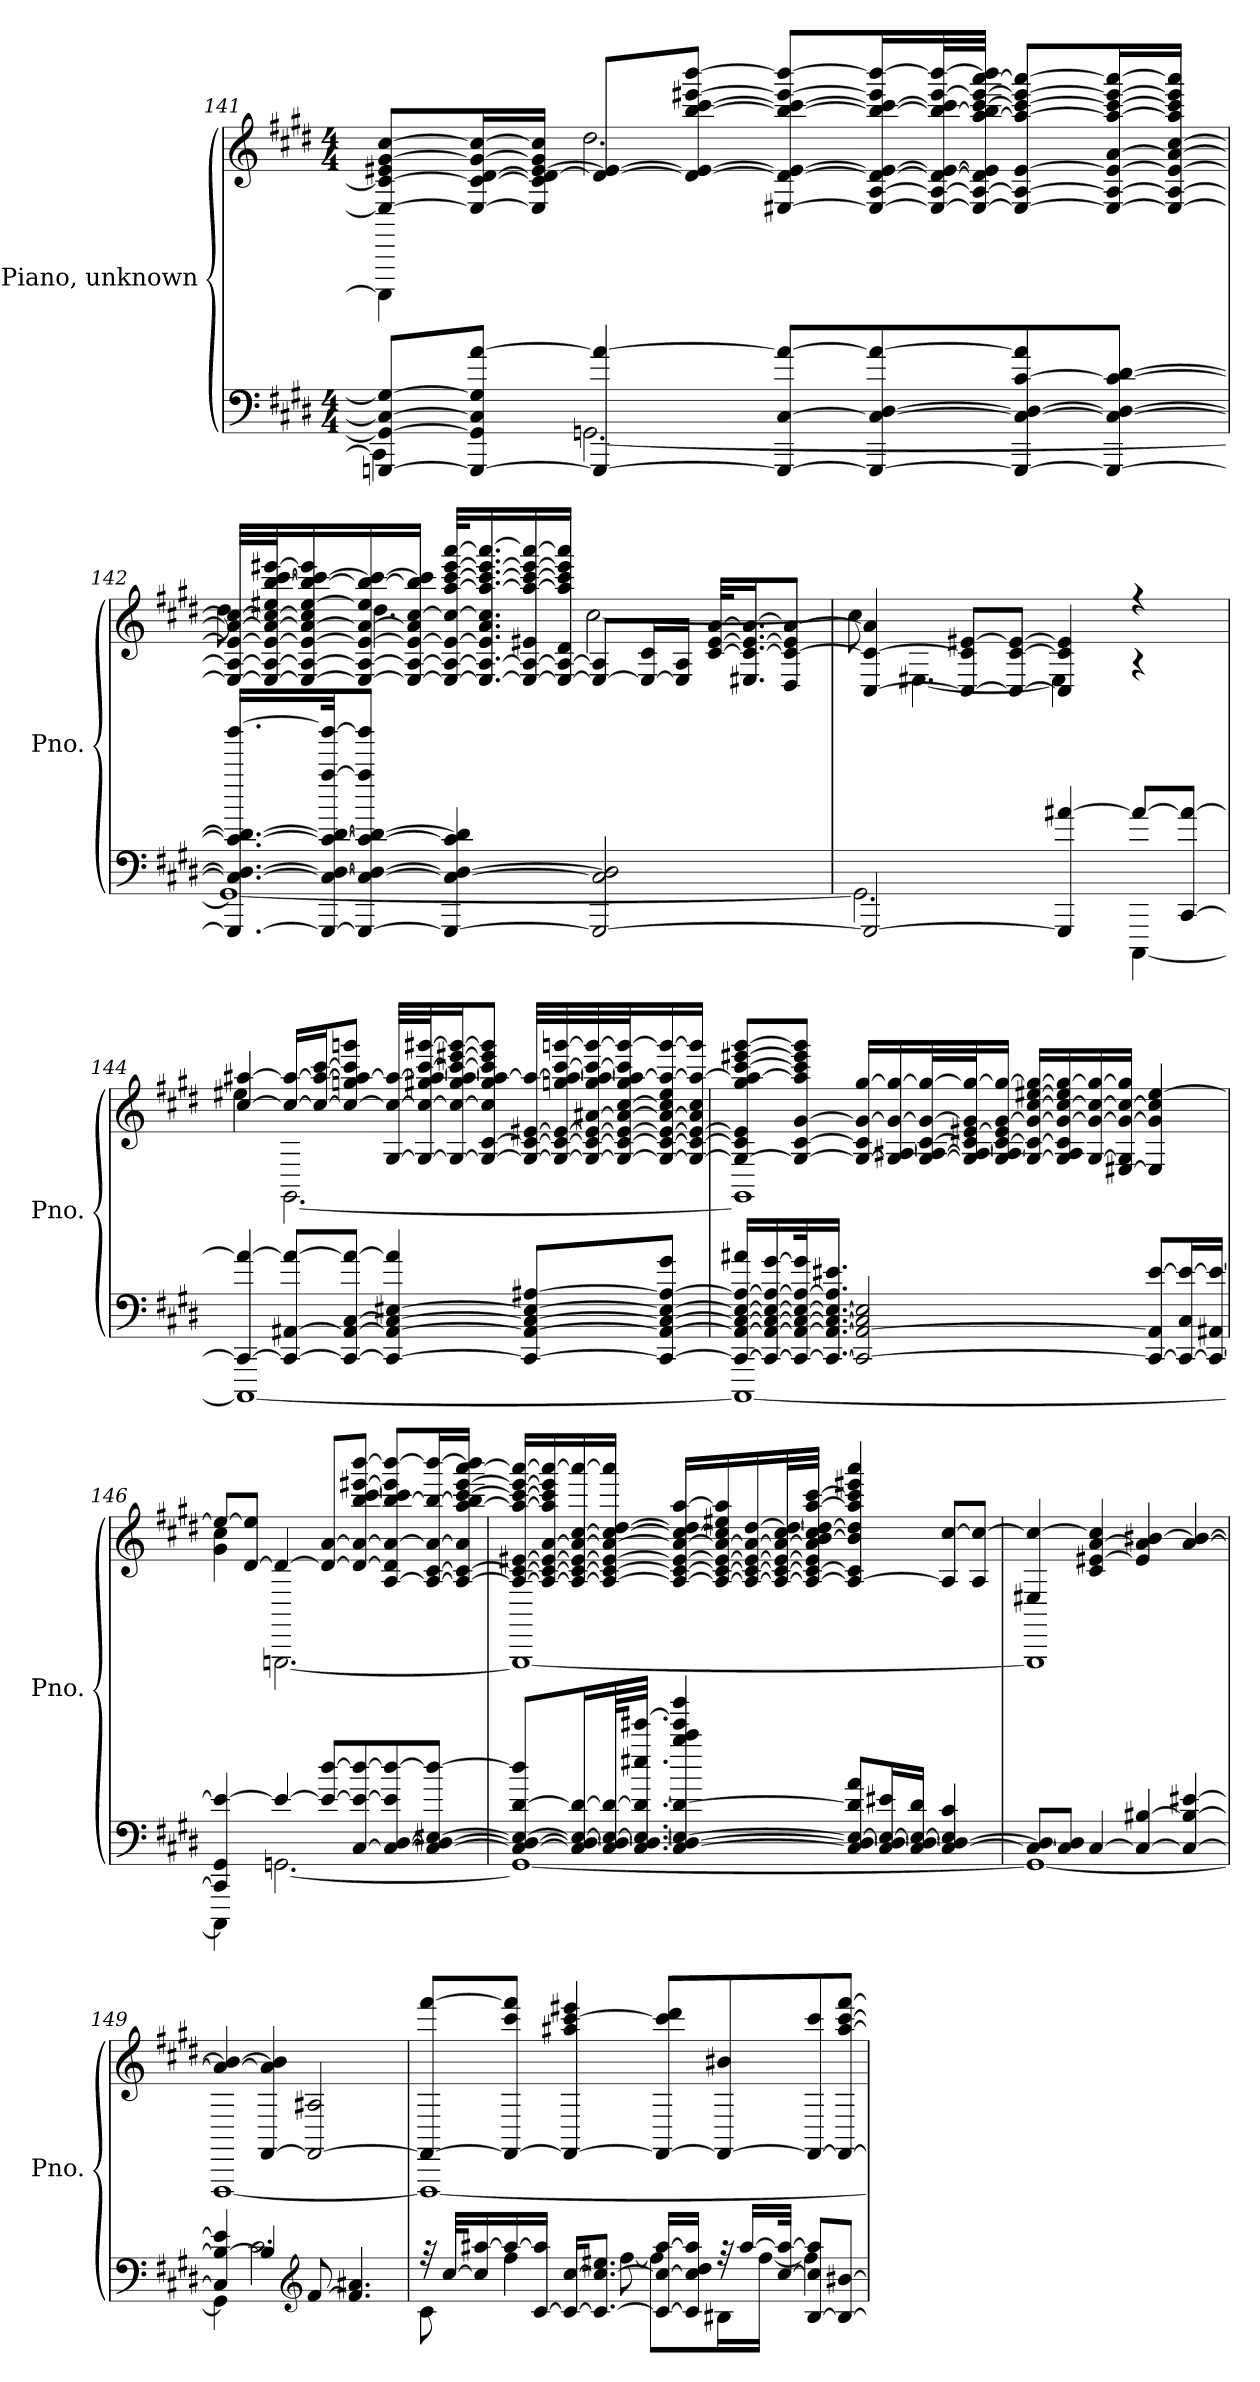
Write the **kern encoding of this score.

**kern	**kern
*part1	*part1
*staff2	*staff1
*I"Piano, unknown	*
*I'Pno.	*
!!LO:LB:g=z
*clefF4	*clefG2
*k[f#c#g#d#]	*k[f#c#g#d#]
*M4/4	*M4/4
=141	=141
*^	*^
[8GGGn/ 8GG#/_ 8C#/_ 8G#/_L	4CC#\]	8E#/_ 8c#/_ 8e#X/ [8g#/ [8cc#/L	4CCC#\]
8GGG/_ 8GG#/] 8C#/] 8G#/] [8a/J	.	16E#/_ 16c#/_ [16d#/ 16g#/_ 16cc#/_L	.
.	.	16E#/] 16c#/] 16d#/_ [16e#/ 16g#/] 16cc#/]JJ	.
4GGG/_ 4a/_	[2.GGn\	8d#/_ 8e#/_L	2.dd#\
.	.	8d#/_ 8e#/_ [8bb/ [8ccc#/ [8eee#X/ [8bbb/J	.
8GGG/_ [8C#/ 8a/_L	.	[8E#X/ 8d#/_ 8e#/_ 8bb/_ 8ccc#/_ 8eee#/_ 8bbb/_L	.
8GGG/_ 8C#/_ [8D#/ 8a/_	.	16E#/_ [16A/ 16d#/_ 16e#/_ 16bb/_ 16ccc#/_ 16eee#/] 16bbb/_L	.
.	.	32E#/_ 32A/_ 32d#/_ 32e#/_ 32bb/_ 32ccc#/] [32eee#/ 32bbb/_L	.
.	.	32E#/_ 32A/_ 32d#/] 32e#/] [32aa/ 32bb/] [32ccc#/ 32eee#/_ [32aaa/ 32bbb/]JJJ	.
8GGG/_ 8C#/_ 8D#/_ [8c#/ 8a/]	.	8E#/_ 8A/_ [8e#/ 8aa/_ 8ccc#/_ 8eee#/_ 8aaa/_L	.
8GGG/_ 8C#/_ 8D#/_ 8c#/_ [8d#/J	.	16E#/_ 16A/_ 16e#/_ [16a/ 16aa/_ 16ccc#/_ 16eee#/_ 16aaa/_L	.
.	.	16E#/_ 16A/_ 16e#/_ 16a/_ [16cc#/ 16aa/] 16ccc#/] 16eee#/] 16aaa/]JJ	.
!!LO:LB:g=z	!!
=142	=142	=142	=142
16.GGG/_ 16.C#/_ 16.D#/_ 16.c#/_ 16.d#/_ [16.bbb/LL	1GG_	32E#/_ 32A/_ 32e#/_ 32a/_ 32cc#/_LLL	8dd#\
.	.	32E#/_ 32A/_ 32e#/_ 32a/_ 32cc#/_ 32ee#X/ [32bb/ [32ccc#/ [32eee#X/J	.
.	.	16E#/_ 16A/_ 16e#/_ 16a/_ 16cc#/] [16ee#/ 16bb/_ 16ccc#/_ 16eee#/]	.
32GGG/_ 32C#/_ 32D#/_ 32c#/_ 32d#/_ [32aa/ 32bbb/_JK	.	.	.
8GGG/_ 8C#/_ 8D#/_ 8c#/_ 8d#/_ 8aa/] 8bbb/]J	.	16E#/_ 16A/_ 16e#/_ 16a/_ 16ee#/] 16bb/_ 16ccc#/_	4.dd#\
.	.	16E#/_ 16A/_ 16e#/_ 16a/] [16cc#/ 16bb/] 16ccc#/]JJ	.
4GGG/_ 4C#/_ 4D#/_ 4c#/] 4d#/]	.	32E#/_ 32A/_ 32e#/_ 32cc#/_ [32aa/ [32ccc#/ [32eee#/ [32aaa/KLL	.
.	.	16.E#/_ 16.A/_ 16.e#/] 16.a/ 16.cc#/] 16.aa/_ 16.ccc#/_ 16.eee#/_ 16.aaa/_	.
.	.	16E#/_ 16A/_ 16e#X/ 16aa/_ 16ccc#/_ 16eee#/_ 16aaa/_	.
.	.	16E#/_ 16A/_ 16d#/ 16aa/] 16ccc#/] 16eee#/] 16aaa/]JJ	.
2GGG/_ 2C#/] 2D#/]	.	8E#/_ 8A/]L	[2cc#\
.	.	16E#/_ 16c#/L	.
.	.	16E#/] 16A/JJ	.
.	.	[32c#/ [32e#/ [32a/KLL	.
.	.	16.E#X/ 16.c#/_ 16.e#/_ 16.a/_J	.
.	.	8D#/ 8c#/_ 8e#/] 8a/_J	.
=143	=143	=143	=143
2GGG/_	2.GG\]	[4C#/ 4c#/_ 4a/]	8cc#\]
.	.	.	[4.E#X\
.	.	8C#/_ 8c#/] [8e#X/L	.
.	.	8C#/_ [8c#/ 8e#/_J	.
4GGG/] [4a#X/	.	4C#/] 4c#/] 4e#/]	4E#\]
8a#/L_	[4CCC#\	4r	4r
[8CC#/ 8a#/_J	.	.	.
!!LO:LB:g=z	!!
=144	=144	=144	=144
4CC#/_ 4a#/_	1CCC#_	[4cc#/ [4aa#X/	4ee#X\
8CC#/_ [8AA#X/ 8a#/_L	.	16cc#/_ 16aa#/_LL	[2.GG#\
.	.	16cc#/_ 16aa#/_ [16ccc#/J	.
8CC#/_ 8AA#/_ [8C#/ 8a#/_J	.	8cc#/_ 8ggn/ 8aa#/_ 8ccc#/] 8gggn/J	.
4CC#/_ 4AA#/_ 4C#/_ [4E#X/ 4a#/]	.	[32G#/ 32cc#/_ 32aa#/_LLL	.
.	.	32G#/_ 32cc#/_ [32gg#X/ 32aa#/_ [32ccc#/ [32ggg#X/J	.
.	.	16G#/_ 16cc#/_ 16gg#/_ 16aa#/_ 16ccc#/_ [16eee#X/ 16ggg#/_J	.
.	.	8G#/_ [8c#/ 8cc#/] 8gg#/] 8aa#/_ 8ccc#/] 8eee#/] 8ggg#/]J	.
8CC#/_ 8AA#/_ 8C#/_ 8E#/_ [8A#X/L	.	32G#/_ 32c#/_ [32e#X/ 32aa#/_LLL	.
.	.	32G#/_ 32c#/_ 32e#/_ [32ggn/ 32aa#/_ [32ccc#/ [32gggn/	.
.	.	32G#/_ 32c#/_ 32e#/_ [32a#X/ 32gg/_ 32aa#/_ 32ccc#/_ 32ggg/_	.
.	.	32G#/_ 32c#/_ 32e#/_ 32a#/_ [32cc#/ 32gg/] 32aa#/_ 32ccc#/] 32ggg/_J	.
8CC#/_ 8AA#/_ 8C#/_ 8E#/_ 8A#/_ 8g#/J	.	16G#/_ 16c#/_ 16e#/_ 16a#/_ 16cc#/] 16ee#/ 16aa#/_ 16ggg/_	.
.	.	16G#/_ 16c#/_ 16e#/_ 16a#/] 16cc#/ 16aa#/_ 16ggg/]JJ	.
!!LO:PB:g=z	!!
=145	=145	=145	=145
16CC#/_ 16AA#/_ 16C#/_ 16E#/_ 16A#/_ 16a#X/LL	1CCC#_	8G#/_ 8c#/] 8e#/] 8gg#/ 8aa#/_ [8ccc#/ [8eee#X/ [8ggg#/L	1GG#]
16CC#/_ 16AA#/_ 16C#/_ 16E#/_ 16A#/_ [16g#/	.	.	.
32CC#/_ 32AA#/_ 32C#/_ 32E#/_ 32A#/_ 32g#/]K	.	8G#/_ [8c#/ [8g#/ 8aa#/] 8ccc#/] 8eee#/] 8ggg#/]J	.
16.CC#/_ 16.AA#/_ 16.C#/_ 16.E#/_ 16.A#/] 16.e#X/JJ	.	.	.
2CC#/_ 2AA#/_ 2C#/] 2E#/]	.	16G#/_ 16c#/] 16g#/_ [16gg#/LL	.
.	.	16G#/_ [16A#X/ 16g#/_ 16gg#/_	.
.	.	32G#/_ 32A#/_ [32c#/ 32g#/_ 32gg#/_L	.
.	.	32G#/_ 32A#/_ 32c#/] [32e#X/ 32g#/] 32gg#/_J	.
.	.	16G#/_ 16A#/] [16c#/ 16e#/] [16g#/ 16gg#/_JJ	.
.	.	16G#/_ 16c#/_ 16g#/_ [16cc#/ [16ee#X/ 16gg#/_LL	.
.	.	16G#/] 16A#/ 16c#/] 16g#/_ 16cc#/_ 16ee#/] 16gg#/_	.
.	.	[16G#/ 16g#/_ 16cc#/_ 16gg#/_	.
.	.	[16E#X/ 16G#/] 16g#/_ 16cc#/_ 16gg#/]JJ	.
8CC#/_ 8AA#/] [8e#/L	.	4E#/] 4g#/] 4cc#/] [4ee#/	.
16CC#/_ 16C#/ 16e#/_L	.	.	.
16CC#/_ 16AA#X/ 16e#/_JJ	.	.	.
!!LO:LB:g=z	!!
=146	=146	=146	=146
4CC#/] 4GG#/ 4e#/_	4CCC#\]	8ee#/L_	4g#\ 4cc#\
.	.	[8d#/ 8ee#/]J	.
4e#/_	[2.GGn\	4d#/_	[2.GGGn\
8e#/_ [8dd#/L	.	8d#/_ [8a/L	.
[8C#/ 8e#/_ 8dd#/_	.	8d#/_ 8a/_ [8bb/ [8ccc#/ [8eee#X/ [8bbb/J	.
8C#/_ [8D#/ 8e#/] 8dd#/_	.	[8A/ 8d#/] 8a/_ 8bb/_ 8ccc#/] 8eee#/] 8bbb/_L	.
8C#/_ 8D#/_ [8E#X/ 8dd#/_J	.	16A/_ [16c#/ 16a/_ 16bb/_ 16bbb/_L	.
.	.	16A/_ 16c#/_ 16a/] [16aa/ 16bb/] [16ccc#/ [16eee#/ [16aaa/ 16bbb/]JJ	.
!!LO:LB:g=z	!!
=147	=147	=147	=147
8C#/_ 8D#/_ 8E#/_ [8d#/ 8dd#/]L	1GG_	16A/_ 16c#/_ [16e#X/ 16aa/_ 16ccc#/_ 16eee#/_ 16aaa/_LL	1GGG_
.	.	16A/_ 16c#/_ 16e#/_ [16a/ 16aa/] 16ccc#/] 16eee#/] 16aaa/_	.
16C#/_ 16D#/_ 16E#/_ 16d#/_L	.	16A/_ 16c#/_ 16e#/_ 16a/_ [16cc#/ 16aaa/_	.
64C#/_ 64D#/_ 64E#/_ 64d#/_KL	.	16A/_ 16c#/_ 16e#/_ 16a/_ 16cc#/_ [16dd#/ 16aaa/]JJ	.
32.C#/_ 32.D#/_ 32.E#/_ 32.d#/_ 32.ee#X/ [32.eee#X/JJJ	.	.	.
4C#/_ 4D#/_ 4E#/_ 4d#/_ 4bb/ 4ccc#/ 4eee#/] 4bbb/	.	16A/_ 16c#/_ 16e#/_ 16a/_ 16cc#/_ 16dd#/] [16aa/LL	.
.	.	16A/_ 16c#/_ 16e#/_ 16a/_ 16cc#/] 16ee#X/ 16aa/]	.
.	.	16A/_ 16c#/_ 16e#/_ 16a/_ [16dd#/	.
.	.	32A/_ 32c#/_ 32e#/_ 32a/_ [32cc#/ 32dd#/_L	.
.	.	32A/_ 32c#/_ 32e#/] 32a/] [32b/ 32cc#/] 32dd#/_ [32aa/ [32ccc#/JJJ	.
8C#/_ 8D#/_ 8E#/_ 8d#/] 8a/L	.	4A/_ 4c#/] 4b/] 4dd#/] 4aa/] 4ccc#/] 4eee#X/ 4aaa/	.
16C#/_ 16D#/_ 16E#/_ 16e#X/L	.	.	.
16C#/_ 16D#/_ 16E#/_ 16d#/JJ	.	.	.
4C#/_ 4D#/_ 4E#/] 4c#/	.	8A/] [8cc#/L	.
.	.	8A/ 8cc#/_J	.
=148	=148	=148	=148
8C#/_ 8D#/]L	1GG_	4E#X/ 4cc#/_	1GGG]
8C#/] 8D#/J	.	.	.
[4C#/	.	4c#/ [4e#X/ [4a/ 4cc#/]	.
4C#/_ [4B#X/	.	4e#/] 4a/] [4b#X/	.
4C#/_ 4B#/_ [4e#X/	.	[4a/ 4b#/_	.
!!LO:LB:g=z	!!
=149	=149	=149	=149
4C#/] 4B#/_ 4e#/]	4GG\]	4a/_ 4b#/_	[1FFF#
4B#/]	2.c#\	[4FF#/ 4a/] 4b#/]	.
*clefG2	*	*	*
[8f#/	.	2FF#/_ 2A#X/	.
4.f#/] 4.a#X/	.	.	.
=150	=150	=150	=150
32r	8c#\	8FF#/_ [8fff#/L	1FFF#_
[32cc#/KLL	.	.	.
16cc#/] [16aa#X/	.	.	.
16aa#/_	4ff#\	8FF#/_ 8ccc#/ 8fff#/]J	.
[16c#/ 16aa#/]JJ	.	.	.
16c#/_ [16cc#/KL	.	4FF#/_ 4aa#X/ [4ccc#/ 4eee#X/	.
8.c#/_ 8.cc#/_ 8.ee#X/J	.	.	.
.	[8ff#\	.	.
16c#/_ 16cc#/_ [16aa#/LL	8ff#\L]	8FF#/_ 8ccc#/] 8ddd#/L	.
16c#/] 16cc#/] 16dd#/ 16aa#/]JJ	.	.	.
32r	16B#X\L	8FF#/_ 8b#X/	.
[16aa#/LL	.	.	.
.	[16ff#\JJ	.	.
[32cc#/ 32aa#/_JJk	.	.	.
[8B#/ 8cc#/] 8aa#/]L	4ff#\]	8FF#/_ 8ccc#/	.
8B#/_ [8b#X/J	.	8FF#/_ [8aa#/ [8ccc#/ [8fff#/J	.
*v	*v	*	*
*	*v	*v
=	=
*-	*-
